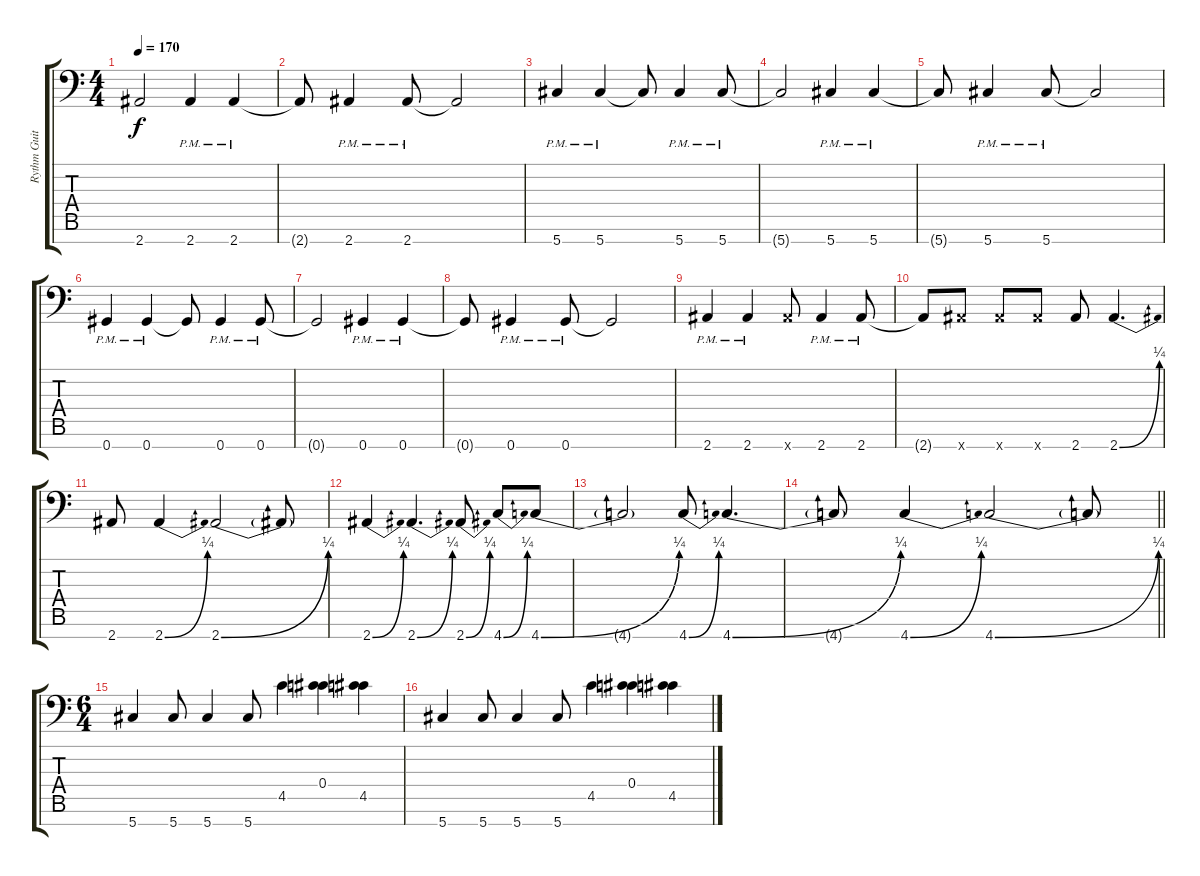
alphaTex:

\track ("Rythm Guitar #2" "Rythm Guit") {instrument distortionguitar}
\staff {score tabs}
\tuning (Eb4 Bb3 Gb3 Db3 Ab2 Eb2 Ab1) {hide}
\ts (4 4)
\tempo 170
\clef f4
\ks c
2.7{t}.2{dy f} 2.7{pm}.4 2.7{pm}.4 |
2.7{t}.8 2.7{pm}.4 2.7{pm}.8 2.7{t}.2 |
5.7{pm}.4 5.7{pm}.4 5.7{t}.8 5.7{pm}.4 5.7{pm}.8 |
5.7{t}.2 5.7{pm}.4 5.7{pm}.4 |
5.7{t}.8 5.7{pm}.4 5.7{pm}.8 5.7{t}.2 |
0.7{pm}.4 0.7{pm}.4 0.7{t}.8 0.7{pm}.4 0.7{pm}.8 |
0.7{t}.2 0.7{pm}.4 0.7{pm}.4 |
0.7{t}.8 0.7{pm}.4 0.7{pm}.8 0.7{t}.2 |
2.7{pm}.4 2.7{pm}.4 2.7{x}.8 2.7{pm}.4 2.7{pm}.8 |
2.7{t}.8 2.7{x}.8 2.7{x}.8 2.7{x}.8 2.7.8 2.7{be (bend 0 0 60 1)}.4{d} |
2.7.8 2.7{be (bend 0 0 60 1)}.4 2.7{be (bend 0 0 60 1)}.2 2.7{t}.8 |
2.7{be (bend 0 0 60 1)}.4 2.7{be (bend 0 0 60 1)}.4{d} 2.7{be (bend 0 0 60 1)}.8 4.7{be (bend 0 0 60 1)}.8 4.7{be (bend 0 0 60 1)}.8 |
4.7{t}.2 4.7{be (bend 0 0 60 1)}.8 4.7{be (bend 0 0 60 1)}.4{d} |
\barLineRight lightlight
4.7{t}.8 4.7{be (bend 0 0 60 1)}.4 4.7{be (bend 0 0 60 1)}.2 4.7{t}.8 |
\ts (6 4)
\section ("" "")
5.7.4 5.7.8 5.7.4 5.7.8 4.5.4 (0.4 4.5{t}).4 (0.4{t} 4.5).4 |
5.7.4 5.7.8 5.7.4 5.7.8 4.5.4 (0.4 4.5{t}).4 (0.4{t} 4.5).4
